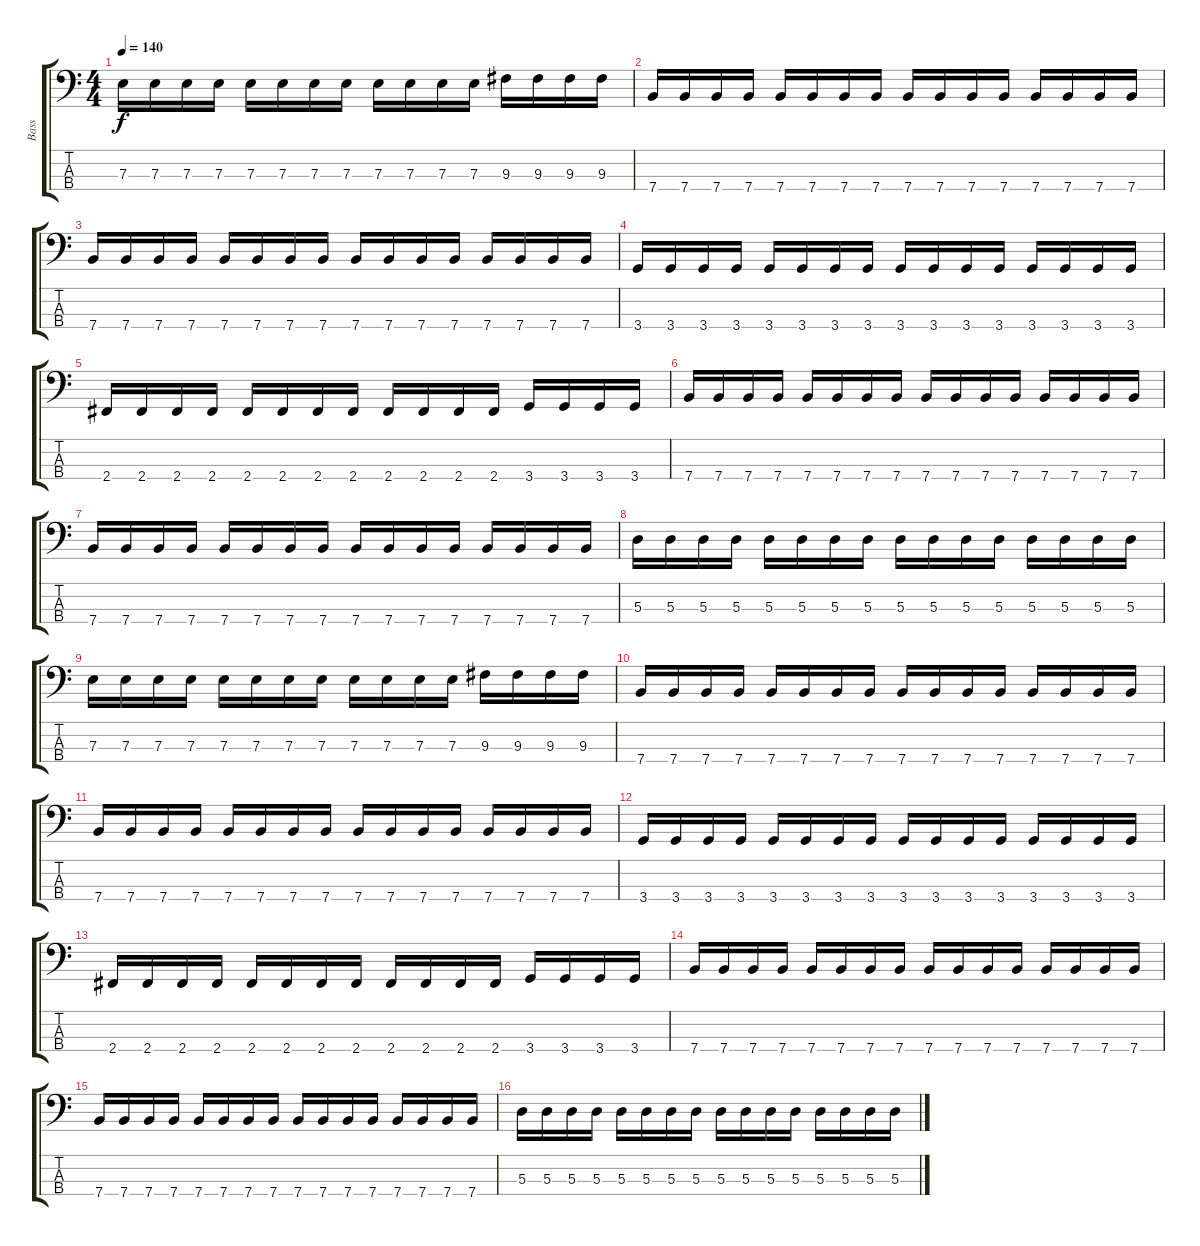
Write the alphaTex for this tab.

\track ("Bass" "Bass") {instrument electricbasspick}
\staff {score tabs}
\tuning (G2 D2 A1 E1) {hide}
\ts (4 4)
\tempo 140
\clef f4
\ks c
7.3.16{dy f} 7.3.16 7.3.16 7.3.16 7.3.16 7.3.16 7.3.16 7.3.16 7.3.16 7.3.16 7.3.16 7.3.16 9.3.16 9.3.16 9.3.16 9.3.16 |
7.4.16 7.4.16 7.4.16 7.4.16 7.4.16 7.4.16 7.4.16 7.4.16 7.4.16 7.4.16 7.4.16 7.4.16 7.4.16 7.4.16 7.4.16 7.4.16 |
7.4.16 7.4.16 7.4.16 7.4.16 7.4.16 7.4.16 7.4.16 7.4.16 7.4.16 7.4.16 7.4.16 7.4.16 7.4.16 7.4.16 7.4.16 7.4.16 |
3.4.16 3.4.16 3.4.16 3.4.16 3.4.16 3.4.16 3.4.16 3.4.16 3.4.16 3.4.16 3.4.16 3.4.16 3.4.16 3.4.16 3.4.16 3.4.16 |
2.4.16 2.4.16 2.4.16 2.4.16 2.4.16 2.4.16 2.4.16 2.4.16 2.4.16 2.4.16 2.4.16 2.4.16 3.4.16 3.4.16 3.4.16 3.4.16 |
7.4.16 7.4.16 7.4.16 7.4.16 7.4.16 7.4.16 7.4.16 7.4.16 7.4.16 7.4.16 7.4.16 7.4.16 7.4.16 7.4.16 7.4.16 7.4.16 |
7.4.16 7.4.16 7.4.16 7.4.16 7.4.16 7.4.16 7.4.16 7.4.16 7.4.16 7.4.16 7.4.16 7.4.16 7.4.16 7.4.16 7.4.16 7.4.16 |
5.3.16 5.3.16 5.3.16 5.3.16 5.3.16 5.3.16 5.3.16 5.3.16 5.3.16 5.3.16 5.3.16 5.3.16 5.3.16 5.3.16 5.3.16 5.3.16 |
7.3.16 7.3.16 7.3.16 7.3.16 7.3.16 7.3.16 7.3.16 7.3.16 7.3.16 7.3.16 7.3.16 7.3.16 9.3.16 9.3.16 9.3.16 9.3.16 |
7.4.16 7.4.16 7.4.16 7.4.16 7.4.16 7.4.16 7.4.16 7.4.16 7.4.16 7.4.16 7.4.16 7.4.16 7.4.16 7.4.16 7.4.16 7.4.16 |
7.4.16 7.4.16 7.4.16 7.4.16 7.4.16 7.4.16 7.4.16 7.4.16 7.4.16 7.4.16 7.4.16 7.4.16 7.4.16 7.4.16 7.4.16 7.4.16 |
3.4.16 3.4.16 3.4.16 3.4.16 3.4.16 3.4.16 3.4.16 3.4.16 3.4.16 3.4.16 3.4.16 3.4.16 3.4.16 3.4.16 3.4.16 3.4.16 |
2.4.16 2.4.16 2.4.16 2.4.16 2.4.16 2.4.16 2.4.16 2.4.16 2.4.16 2.4.16 2.4.16 2.4.16 3.4.16 3.4.16 3.4.16 3.4.16 |
7.4.16 7.4.16 7.4.16 7.4.16 7.4.16 7.4.16 7.4.16 7.4.16 7.4.16 7.4.16 7.4.16 7.4.16 7.4.16 7.4.16 7.4.16 7.4.16 |
7.4.16 7.4.16 7.4.16 7.4.16 7.4.16 7.4.16 7.4.16 7.4.16 7.4.16 7.4.16 7.4.16 7.4.16 7.4.16 7.4.16 7.4.16 7.4.16 |
5.3.16 5.3.16 5.3.16 5.3.16 5.3.16 5.3.16 5.3.16 5.3.16 5.3.16 5.3.16 5.3.16 5.3.16 5.3.16 5.3.16 5.3.16 5.3.16
